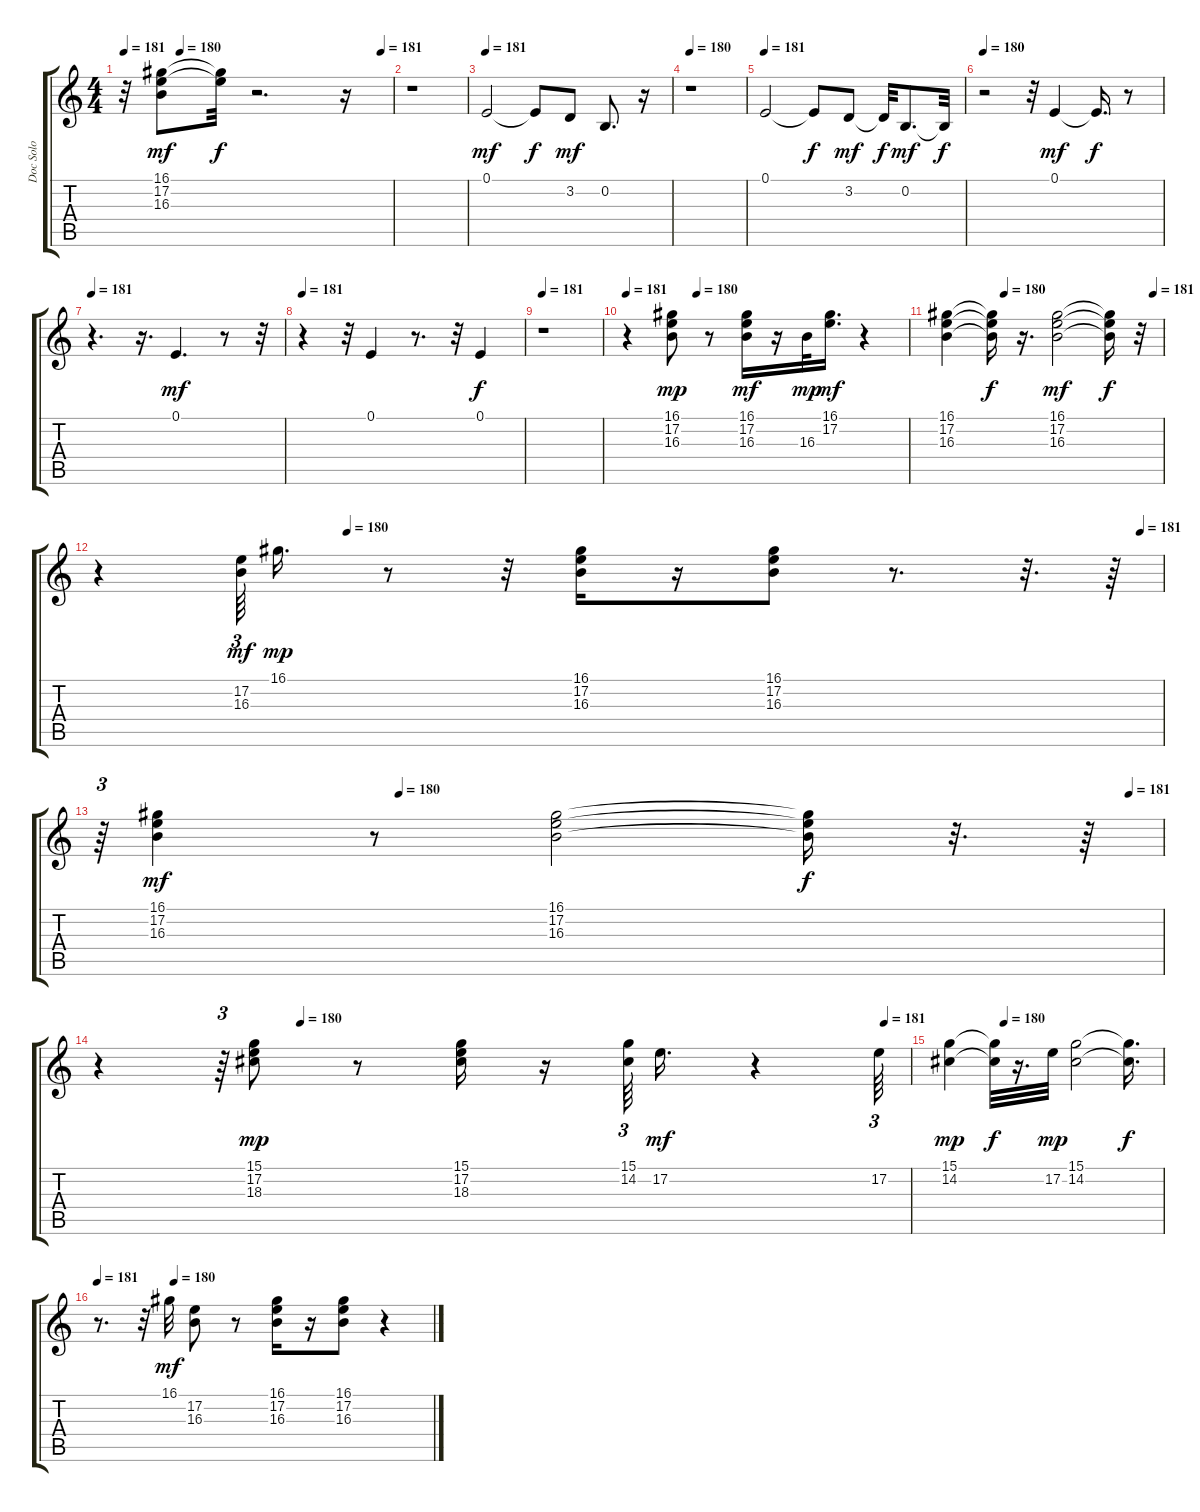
\track ("Doc Solo" "Doc Solo") {instrument tremolostrings}
\staff {score tabs}
\tuning (E4 B3 G3 D3 A2 E2) {hide}
\ts (4 4)
\tempo 181
\tempo (180 0.20833333333333334)
\tempo (181 0.9583333333333334)
\clef g2
\ks c
r.32{dy p} (16.1 17.2 16.3).8{dy mf} (16.1{t} 17.2{t}).32{dy f} r.2{d} r.16 |
r.1 |
\tempo 181
0.1.2{dy mf} 0.1{t}.8{dy f} 3.2.8{dy mf} 0.2.8{d} r.16 |
\tempo 180
r.1 |
\tempo 181
0.1.2 0.1{t}.8{dy f} 3.2.8{dy mf} 3.2{t}.32{dy f} 0.2.8{d dy mf} 0.2{t}.32{dy f} |
\tempo 180
r.2 r.32 0.1.4{dy mf} 0.1{t}.16{d dy f} r.8 |
\tempo 181
r.4{d} r.16{d} 0.1.4{d dy mf} r.8 r.32 |
\tempo 181
r.4 r.32 0.1.4 r.8{d} r.32 0.1.4{dy f} |
\tempo 181
r.1 |
\tempo 181
\tempo (180 0.25)
r.4 (16.1 17.2 16.3).8{dy mp} r.8 (16.1 17.2 16.3).16{dy mf} r.16 16.3.32{dy mp} (16.1 17.2).16{d dy mf} r.4 |
\tempo (180 0.2708333333333333)
\tempo (181 0.9583333333333334)
(16.1 17.2 16.3).4 (16.1{t} 17.2{t} 16.3{t}).16{dy f} r.16{d} (16.1 17.2 16.3).2{dy mf} (16.1{t} 17.2{t} 16.3{t}).16{dy f} r.32 |
\tempo (180 0.234375)
\tempo (181 0.9791666666666666)
r.4 (17.2 16.3).64{tu (3 2) dy mf} 16.1.16{d dy mp} r.8 r.32 (16.1 17.2 16.3).16 r.16 (16.1 17.2 16.3).8 r.8{d} r.32{d} r.64 |
\tempo (180 0.28125)
\tempo (181 0.96875)
r.64{tu (3 2)} (16.1 17.2 16.3).4{dy mf} r.8 (16.1 17.2 16.3).2 (16.1{t} 17.2{t} 16.3{t}).16{dy f} r.32{d} r.64 |
\tempo (180 0.25)
\tempo (181 0.96875)
r.4 r.64{tu (3 2)} (15.1 17.2 18.3).8{dy mp} r.8 (15.1 17.2 18.3).16 r.16 (15.1 14.2).64{tu (3 2)} 17.2.16{d dy mf} r.4 17.2.64{tu (3 2)} |
\tempo (180 0.2604166666666667)
(15.1 14.2).4{dy mp} (15.1{t} 14.2{t}).32{dy f} r.16{d} 17.2.32{dy mp} (15.1 14.2).2 (15.1{t} 14.2{t}).16{d dy f} |
\tempo 181
\tempo (180 0.22916666666666666)
r.8{d} r.32 16.1.32{dy mf} (17.2 16.3).8 r.8 (16.1 17.2 16.3).16 r.16 (16.1 17.2 16.3).8 r.4
